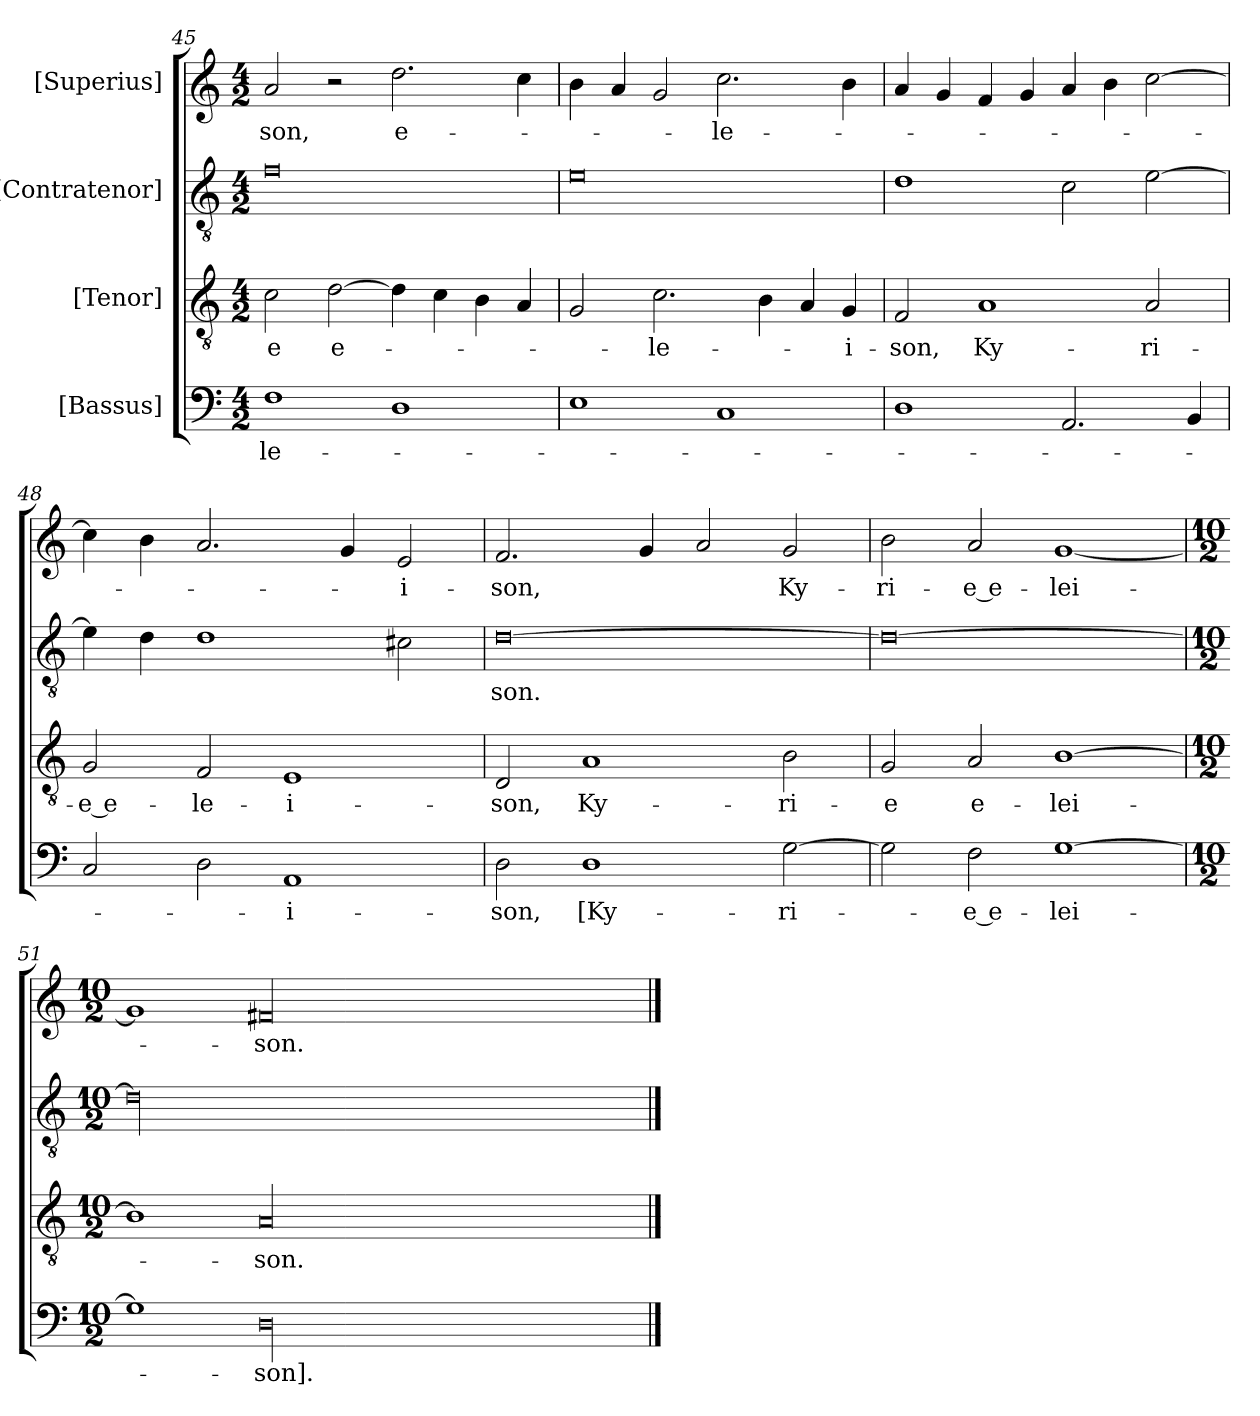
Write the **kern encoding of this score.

**kern	**text	**kern	**text	**kern	**text	**kern	**text
*part4	*part4	*part3	*part3	*part2	*part2	*part1	*part1
*staff4	*staff4	*staff3	*staff3	*staff2	*staff2	*staff1	*staff1
*I"[Bassus]	*	*I"[Tenor]	*	*I"[Contratenor]	*	*I"[Superius]	*
*clefF4	*	*clefGv2	*	*clefGv2	*	*clefG2	*
*k[]	*	*k[]	*	*k[]	*	*k[]	*
*M4/2	*	*M4/2	*	*M4/2	*	*M4/2	*
=45	=45	=45	=45	=45	=45	=45	=45
1F\	-le-	2c\	-e	0f\	.	2a/	-son,
.	.	[2d\	e-	.	.	2r	.
1D\	.	4d\]	.	.	.	2.dd\	e-
.	.	4c\	.	.	.	.	.
.	.	4B\	.	.	.	.	.
.	.	4A/	.	.	.	4cc\	.
=46	=46	=46	=46	=46	=46	=46	=46
1E\	.	2G/	.	0e\	.	4b\	.
.	.	.	.	.	.	4a/	.
.	.	2.c\	-le-	.	.	2g/	.
1C/	.	.	.	.	.	2.cc\	-le-
.	.	4B\	.	.	.	.	.
.	.	4A/	.	.	.	.	.
.	.	4G/	-i-	.	.	4b\	.
=47	=47	=47	=47	=47	=47	=47	=47
1D\	.	2F/	-son,	1d\	.	4a/	.
.	.	.	.	.	.	4g/	.
.	.	1A/	Ky-	.	.	4f/	.
.	.	.	.	.	.	4g/	.
2.AA/	.	.	.	2c\	.	4a/	.
.	.	.	.	.	.	4b\	.
.	.	2A/	-ri-	[2e\	.	[2cc\	.
4BB/	.	.	.	.	.	.	.
=48	=48	=48	=48	=48	=48	=48	=48
2C/	.	2G/	-e e-	4e\]	.	4cc\]	.
.	.	.	.	4d\	.	4b\	.
2D\	.	2F/	-le-	1d\	.	2.a/	.
1AA/	-i-	1E/	-i-	.	.	.	.
.	.	.	.	.	.	4g/	.
.	.	.	.	2c#X\	.	2e/	-i-
=49	=49	=49	=49	=49	=49	=49	=49
2D\	-son,	2D/	-son,	[0d\	-son.	2.f/	-son,
1D\	[Ky-	1A/	Ky-	.	.	.	.
.	.	.	.	.	.	4g/	.
.	.	.	.	.	.	2a/	.
[2G\	-ri-	2B\	-ri-	.	.	2g/	Ky-
=50	=50	=50	=50	=50	=50	=50	=50
2G\]	.	2G/	-e	0d\_	.	2b\	-ri-
2F\	-e e-	2A/	e-	.	.	2a/	-e e-
[1G\	-lei-	[1B\	-lei-	.	.	[1g/	-lei-
=51	=51	=51	=51	=51	=51	=51	=51
*M10/2	*	*M10/2	*	*M10/2	*	*M10/2	*
1G\]	.	1B\]	.	00d\]	.	1g/]	.
00D\	-son].	00A/	-son.	.	.	00f#X/	-son.
.	.	.	.	1ryy	.	.	.
==	==	==	==	==	==	==	==
*-	*-	*-	*-	*-	*-	*-	*-
